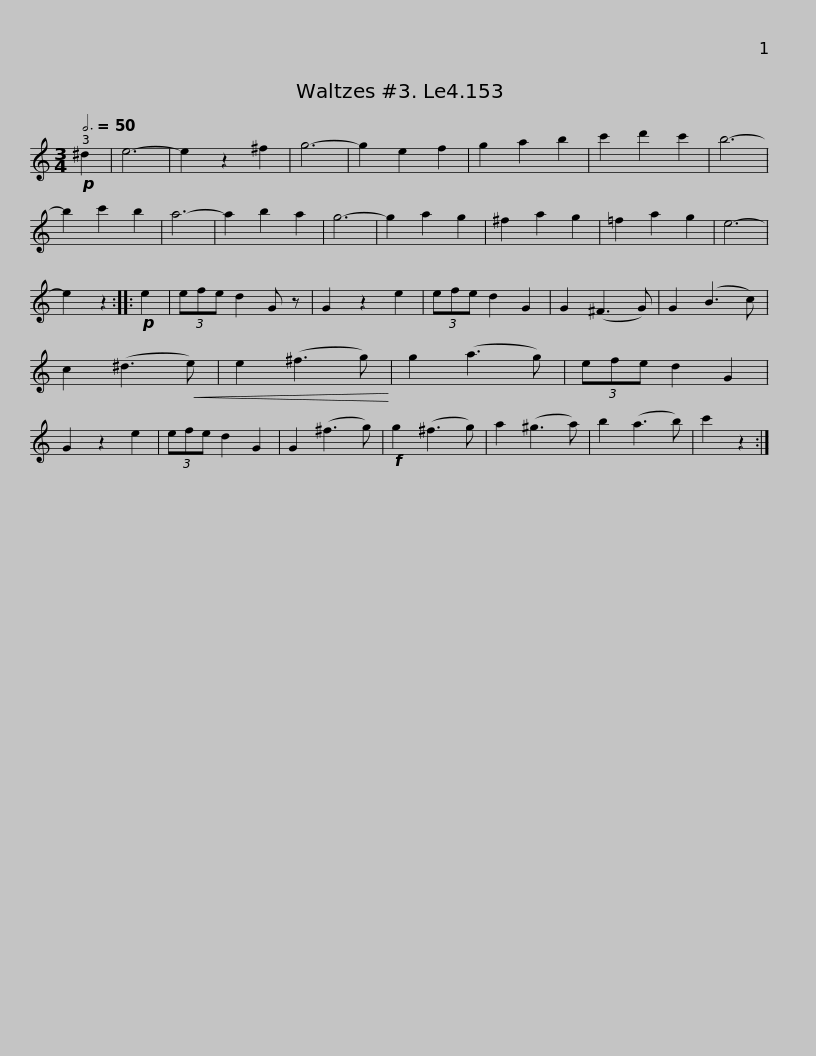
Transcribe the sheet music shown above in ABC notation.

X:1
L:1/8
Q:3/4=50
M:3/4
I:linebreak $
K:C
V:1 treble
V:1
!p! ^d2 | e6- | e2 z2 ^f2 | g6- | g2 e2 f2 | %5
 g2 a2 b2 | c'2 d'2 c'2 | b6- | b2 c'2 b2 | a6- | %10
 a2 b2 a2 | g6- | g2 a2 g2 |$ ^f2 a2 g2 | =f2 a2 g2 | %15
 e6- | e2 z2 ::!p! e2 | (3efe d2 G z | G2 z2 e2 | %20
 (3efe d2 G2 | G2 (^F3 G) | G2 (B3 c) | c2 (^d3!<(! e) |$ e2 (^f3 g)!<)! | %25
 g2 (a3 g) | (3efe d2 G2 | G2 z2 e2 | (3efe d2 G2 | G2 (^f3 g) | %30
!f! g2 (^f3 g) | a2 (^g3 a) | b2 (a3 b) | c'2 z2 :| %34
